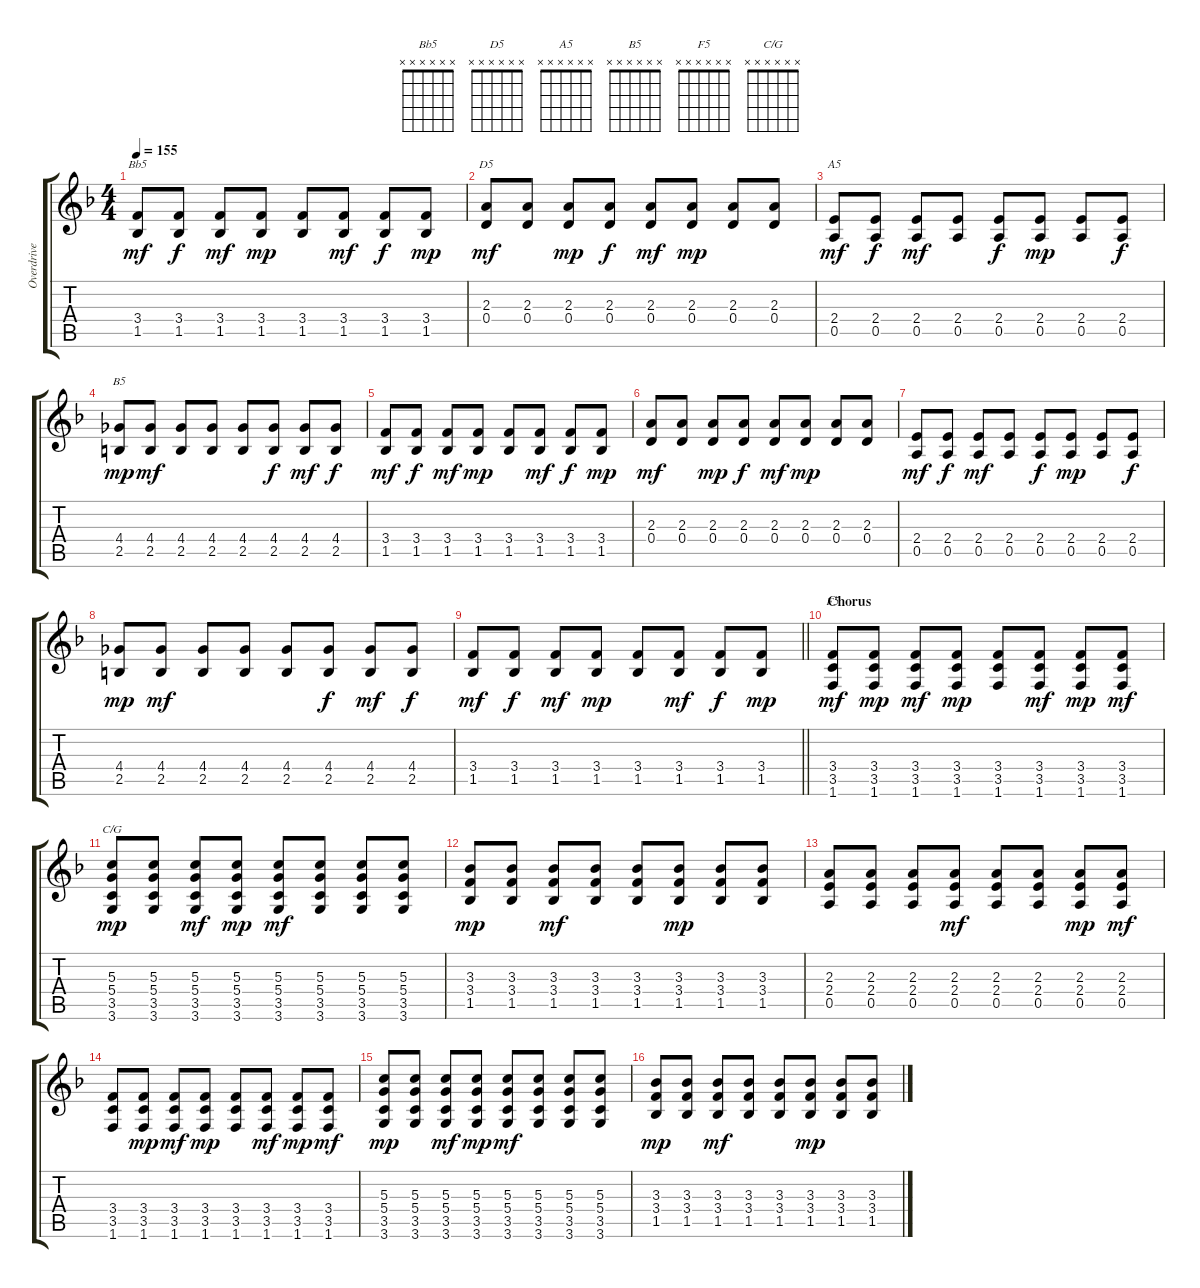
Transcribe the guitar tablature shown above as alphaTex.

\track ("Overdrive Guitar" "Overdrive ") {instrument overdrivenguitar}
\staff {score tabs}
\tuning (E4 B3 G3 D3 A2 E2) {hide}
\chord ("Bb5" x x x x x x)
\chord ("D5" x x x x x x)
\chord ("A5" x x x x x x)
\chord ("B5" x x x x x x)
\chord ("F5" x x x x x x)
\chord ("C/G" x x x x x x)
\ts (4 4)
\tempo 155
\clef g2
\ks f
(3.4 1.5).8{ch "Bb5" dy mf} (3.4 1.5).8{dy f} (3.4 1.5).8{dy mf} (3.4 1.5).8{dy mp} (3.4 1.5).8 (3.4 1.5).8{dy mf} (3.4 1.5).8{dy f} (3.4 1.5).8{dy mp} |
(2.3 0.4).8{ch "D5" dy mf} (2.3 0.4).8 (2.3 0.4).8{dy mp} (2.3 0.4).8{dy f} (2.3 0.4).8{dy mf} (2.3 0.4).8{dy mp} (2.3 0.4).8 (2.3 0.4).8 |
(2.4 0.5).8{ch "A5" dy mf} (2.4 0.5).8{dy f} (2.4 0.5).8{dy mf} (2.4 0.5).8 (2.4 0.5).8{dy f} (2.4 0.5).8{dy mp} (2.4 0.5).8 (2.4 0.5).8{dy f} |
(4.4 2.5).8{ch "B5" dy mp} (4.4 2.5).8{dy mf} (4.4 2.5).8 (4.4 2.5).8 (4.4 2.5).8 (4.4 2.5).8{dy f} (4.4 2.5).8{dy mf} (4.4 2.5).8{dy f} |
(3.4 1.5).8{dy mf} (3.4 1.5).8{dy f} (3.4 1.5).8{dy mf} (3.4 1.5).8{dy mp} (3.4 1.5).8 (3.4 1.5).8{dy mf} (3.4 1.5).8{dy f} (3.4 1.5).8{dy mp} |
(2.3 0.4).8{dy mf} (2.3 0.4).8 (2.3 0.4).8{dy mp} (2.3 0.4).8{dy f} (2.3 0.4).8{dy mf} (2.3 0.4).8{dy mp} (2.3 0.4).8 (2.3 0.4).8 |
(2.4 0.5).8{dy mf} (2.4 0.5).8{dy f} (2.4 0.5).8{dy mf} (2.4 0.5).8 (2.4 0.5).8{dy f} (2.4 0.5).8{dy mp} (2.4 0.5).8 (2.4 0.5).8{dy f} |
(4.4 2.5).8{dy mp} (4.4 2.5).8{dy mf} (4.4 2.5).8 (4.4 2.5).8 (4.4 2.5).8 (4.4 2.5).8{dy f} (4.4 2.5).8{dy mf} (4.4 2.5).8{dy f} |
\barLineRight lightlight
(3.4 1.5).8{dy mf} (3.4 1.5).8{dy f} (3.4 1.5).8{dy mf} (3.4 1.5).8{dy mp} (3.4 1.5).8 (3.4 1.5).8{dy mf} (3.4 1.5).8{dy f} (3.4 1.5).8{dy mp} |
\section ("" "Chorus")
(3.4 3.5 1.6).8{ch "F5" dy mf} (3.4 3.5 1.6).8{dy mp} (3.4 3.5 1.6).8{dy mf} (3.4 3.5 1.6).8{dy mp} (3.4 3.5 1.6).8 (3.4 3.5 1.6).8{dy mf} (3.4 3.5 1.6).8{dy mp} (3.4 3.5 1.6).8{dy mf} |
(5.3 5.4 3.5 3.6).8{ch "C/G" dy mp} (5.3 5.4 3.5 3.6).8 (5.3 5.4 3.5 3.6).8{dy mf} (5.3 5.4 3.5 3.6).8{dy mp} (5.3 5.4 3.5 3.6).8{dy mf} (5.3 5.4 3.5 3.6).8 (5.3 5.4 3.5 3.6).8 (5.3 5.4 3.5 3.6).8 |
(3.3 3.4 1.5).8{dy mp} (3.3 3.4 1.5).8 (3.3 3.4 1.5).8{dy mf} (3.3 3.4 1.5).8 (3.3 3.4 1.5).8 (3.3 3.4 1.5).8{dy mp} (3.3 3.4 1.5).8 (3.3 3.4 1.5).8 |
(2.3 2.4 0.5).8 (2.3 2.4 0.5).8 (2.3 2.4 0.5).8 (2.3 2.4 0.5).8{dy mf} (2.3 2.4 0.5).8 (2.3 2.4 0.5).8 (2.3 2.4 0.5).8{dy mp} (2.3 2.4 0.5).8{dy mf} |
(3.4 3.5 1.6).8 (3.4 3.5 1.6).8{dy mp} (3.4 3.5 1.6).8{dy mf} (3.4 3.5 1.6).8{dy mp} (3.4 3.5 1.6).8 (3.4 3.5 1.6).8{dy mf} (3.4 3.5 1.6).8{dy mp} (3.4 3.5 1.6).8{dy mf} |
(5.3 5.4 3.5 3.6).8{dy mp} (5.3 5.4 3.5 3.6).8 (5.3 5.4 3.5 3.6).8{dy mf} (5.3 5.4 3.5 3.6).8{dy mp} (5.3 5.4 3.5 3.6).8{dy mf} (5.3 5.4 3.5 3.6).8 (5.3 5.4 3.5 3.6).8 (5.3 5.4 3.5 3.6).8 |
(3.3 3.4 1.5).8{dy mp} (3.3 3.4 1.5).8 (3.3 3.4 1.5).8{dy mf} (3.3 3.4 1.5).8 (3.3 3.4 1.5).8 (3.3 3.4 1.5).8{dy mp} (3.3 3.4 1.5).8 (3.3 3.4 1.5).8
